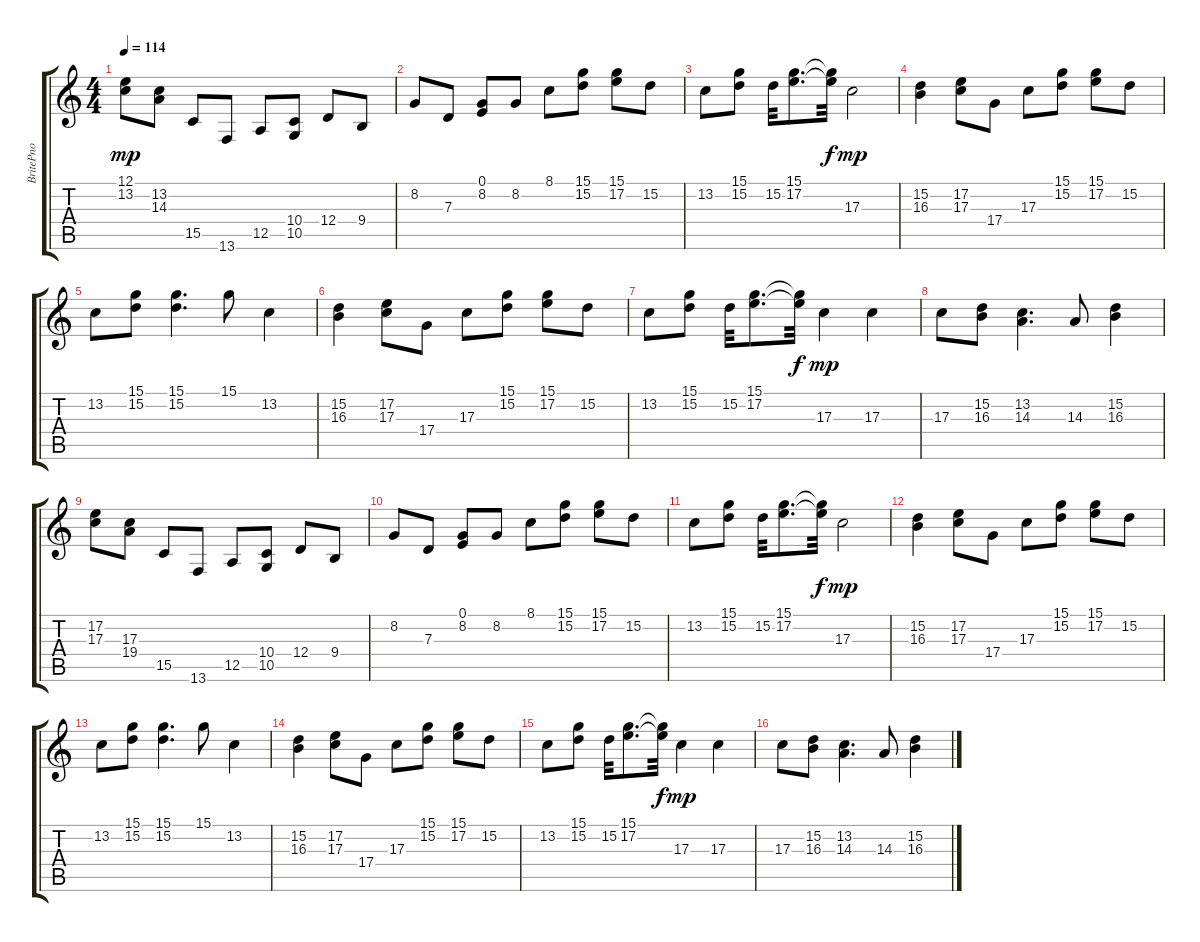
\track ("BritePno" "BritePno") {instrument brightacousticpiano}
\staff {score tabs}
\tuning (E4 B3 G3 D3 A2 E2) {hide}
\ts (4 4)
\tempo 114
\clef g2
\ks c
(12.1 13.2).8{dy mp} (13.2 14.3).8 15.5.8 13.6.8 12.5.8 (10.4 10.5).8 12.4.8 9.4.8 |
8.2.8 7.3.8 (0.1 8.2).8 8.2.8 8.1.8 (15.1 15.2).8 (15.1 17.2).8 15.2.8 |
13.2.8 (15.1 15.2).8 15.2.32 (15.1 17.2).8{d} (15.1{t} 17.2{t}).32{dy f} 17.3.2{dy mp} |
(15.2 16.3).4 (17.2 17.3).8 17.4.8 17.3.8 (15.1 15.2).8 (15.1 17.2).8 15.2.8 |
13.2.8 (15.1 15.2).8 (15.1 15.2).4{d} 15.1.8 13.2.4 |
(15.2 16.3).4 (17.2 17.3).8 17.4.8 17.3.8 (15.1 15.2).8 (15.1 17.2).8 15.2.8 |
13.2.8 (15.1 15.2).8 15.2.32 (15.1 17.2).8{d} (15.1{t} 17.2{t}).32{dy f} 17.3.4{dy mp} 17.3.4 |
17.3.8 (15.2 16.3).8 (13.2 14.3).4{d} 14.3.8 (15.2 16.3).4 |
(17.2 17.3).8 (17.3 19.4).8 15.5.8 13.6.8 12.5.8 (10.4 10.5).8 12.4.8 9.4.8 |
8.2.8 7.3.8 (0.1 8.2).8 8.2.8 8.1.8 (15.1 15.2).8 (15.1 17.2).8 15.2.8 |
13.2.8 (15.1 15.2).8 15.2.32 (15.1 17.2).8{d} (15.1{t} 17.2{t}).32{dy f} 17.3.2{dy mp} |
(15.2 16.3).4 (17.2 17.3).8 17.4.8 17.3.8 (15.1 15.2).8 (15.1 17.2).8 15.2.8 |
13.2.8 (15.1 15.2).8 (15.1 15.2).4{d} 15.1.8 13.2.4 |
(15.2 16.3).4 (17.2 17.3).8 17.4.8 17.3.8 (15.1 15.2).8 (15.1 17.2).8 15.2.8 |
13.2.8 (15.1 15.2).8 15.2.32 (15.1 17.2).8{d} (15.1{t} 17.2{t}).32{dy f} 17.3.4{dy mp} 17.3.4 |
17.3.8 (15.2 16.3).8 (13.2 14.3).4{d} 14.3.8 (15.2 16.3).4
